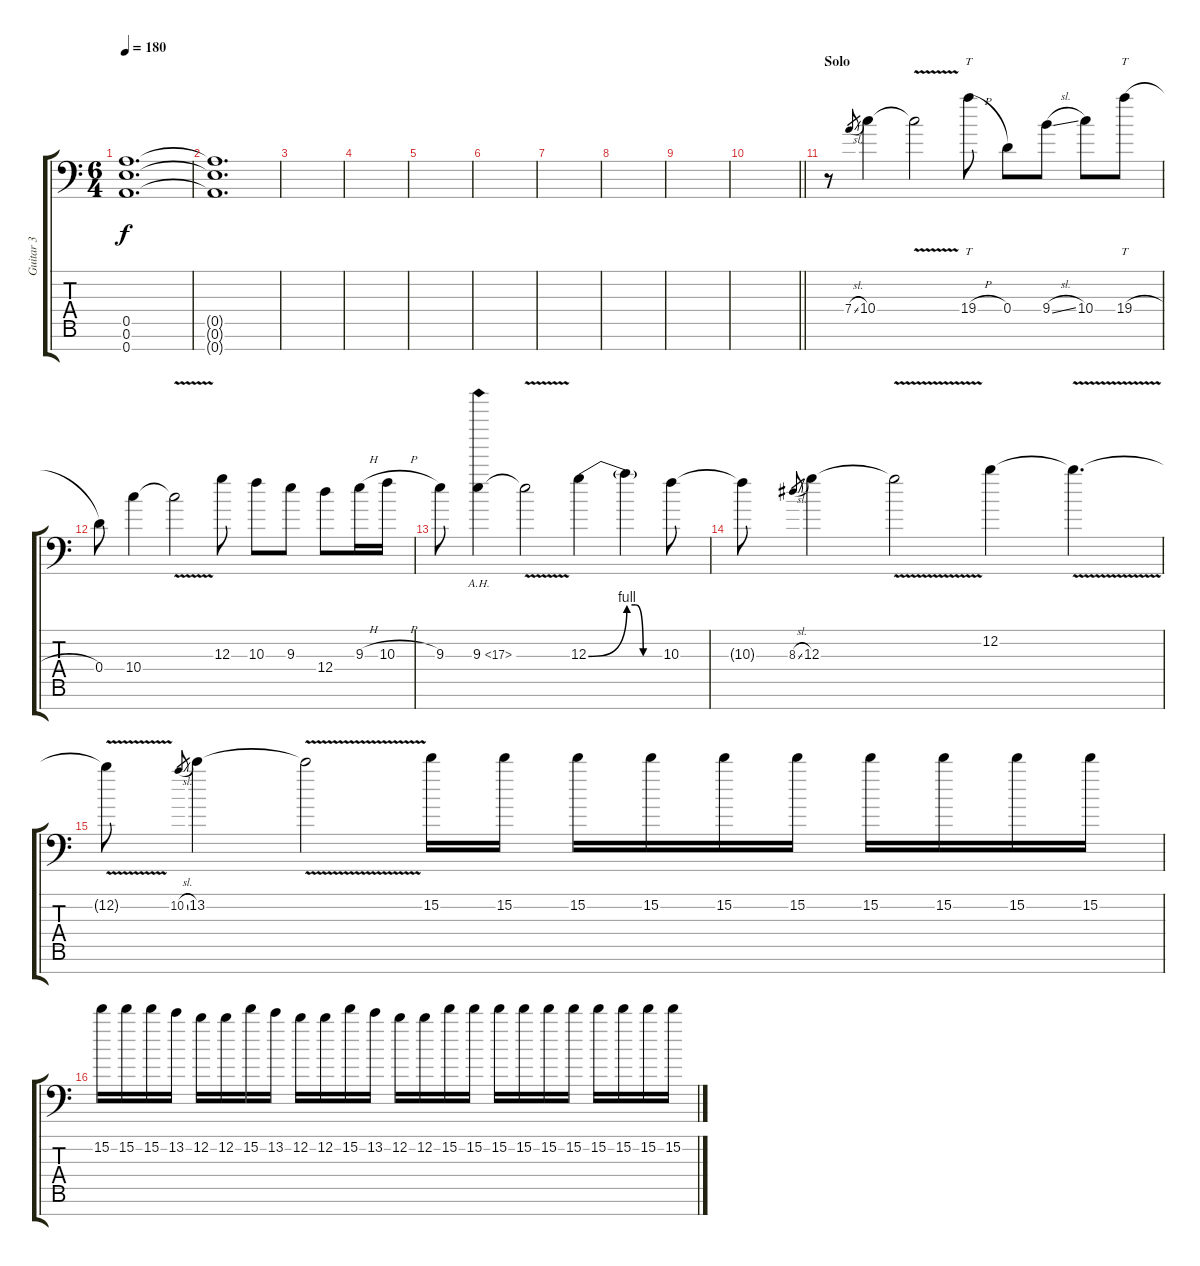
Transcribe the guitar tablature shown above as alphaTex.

\track ("Guitar 3" "Guitar 3") {instrument overdrivenguitar}
\staff {score tabs}
\tuning (E4 B3 G3 D3 A2 E2 A1) {hide}
\ts (6 4)
\tempo 180
\clef f4
\ks c
(0.5{t} 0.6{t} 0.7{t}).1{d dy f} |
(0.5{t} 0.6{t} 0.7{t}).1{d} |
|
|
|
|
|
|
|
\barLineRight lightlight
|
\section ("" "Solo")
r.8{volume 11} 7.4{sl}.8{gr} 10.4.4 10.4{v t}.2 19.4{h}.8{tt} 0.4.8 9.4{sl}.8 10.4.8 19.4{h}.8{tt} |
0.4.8 10.4.4 10.4{v t}.2 12.3.8 10.3.8 9.3.8 12.4.8 9.3{h}.16 10.3{h}.16 |
9.3.8 9.3{ah 8}.4{instrument guitarharmonics} 9.3{v t}.2 12.3{be (bend 0 0 60 4)}.4{instrument distortionguitar} 12.3{be (custom 0 4 15 4 30 0 60 0) t}.4 10.3.8 |
10.3{t}.8 8.3{sl}.8{gr} 12.3.4 12.3{v t}.2 12.2.4 12.2{v t}.4{d} |
12.2{t}.8 10.2{sl}.8{gr} 13.2.4 13.2{v t}.2 15.2.16 15.2.16 15.2.16 15.2.16 15.2.16 15.2.16 15.2.16 15.2.16 15.2.16 15.2.16 |
15.2.16 15.2.16 15.2.16 13.2.16 12.2.16 12.2.16 15.2.16 13.2.16 12.2.16 12.2.16 15.2.16 13.2.16 12.2.16 12.2.16 15.2.16 15.2.16 15.2.16 15.2.16 15.2.16 15.2.16 15.2.16 15.2.16 15.2.16 15.2.16
